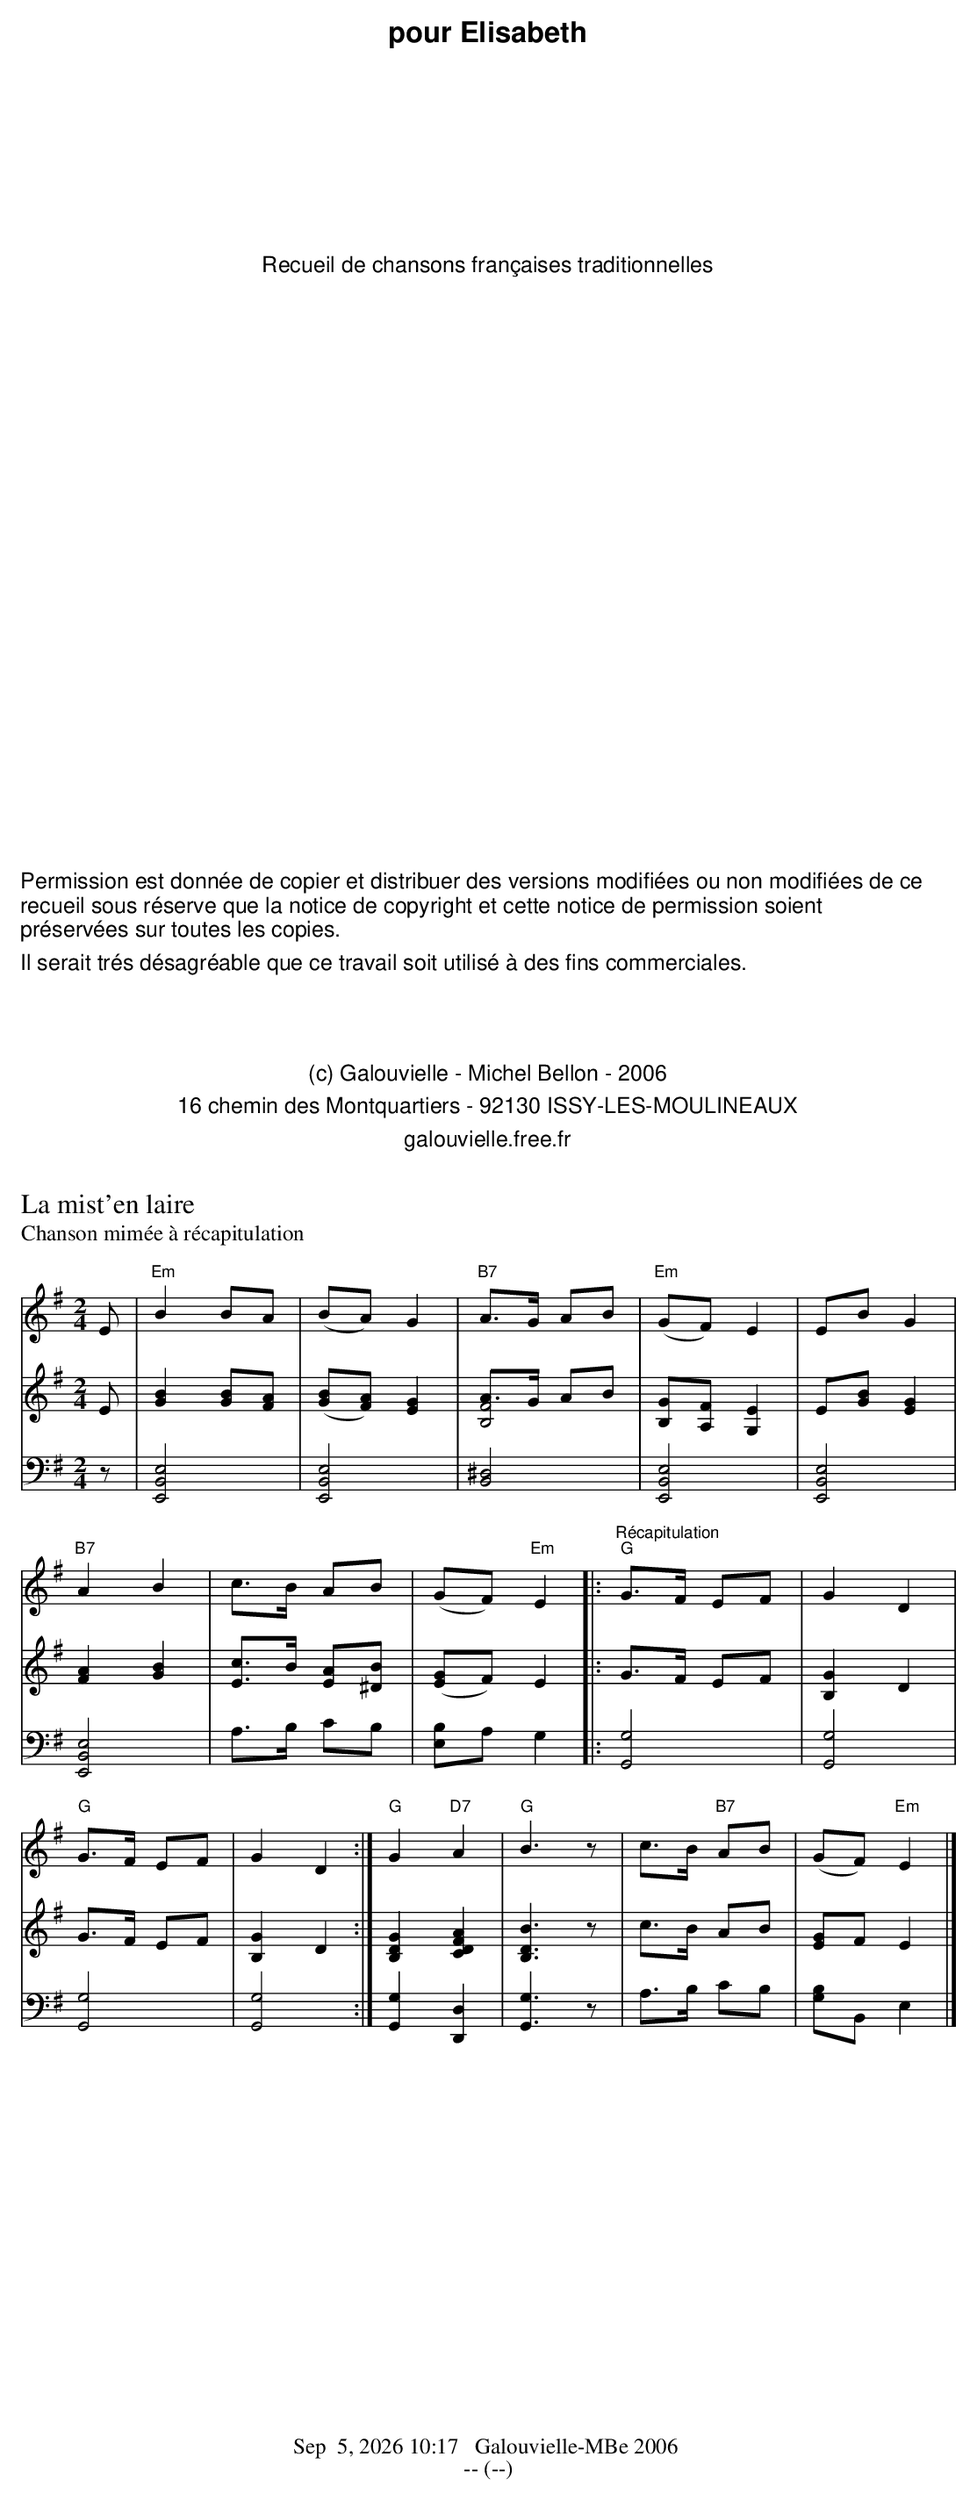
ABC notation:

X:1
T:La mist'en laire
T:Chanson mimée à récapitulation
M:2/4
L:1/8
K:Em
V:1
E | "Em"B2 BA | (BA) G2 | "B7"A>G AB | "Em"(GF) E2 | EB G2 |
"B7" A2B2 | c>B AB | (GF) "Em"E2 |: "Récapitulation" "G"G>F EF | G2D2 |
"G"G>F EF | G2D2 :| "G"G2 "D7"A2 | "G"B3z | c>B "B7"AB | (GF) "Em"E2 |]
V:2
E | [B2G2] [BG][AF] | ([BG][AF]) [G2E2] | [A3/2B,4F4]G/ AB | [GB,][FA,] [E2G,2] | E[BG] [G2E2] |
[A2F2][B2G2] | [c3/2E3/2]B/ [AE][B^D] | ([GE]F) E2 |: G>F EF | [G2B,2]D2 |
G>F EF | [G2B,2]D2 :| [G2D2B,2] [C2D2F2A2] | [B,3D3B3] z | c>B AB | [GE]F E2 |]
V:3
z | [E,4B,,4E,,4] | [E,4B,,4E,,4] | [B,,4^D,4] | [E,4B,,4E,,4] | [E,4B,,4E,,4] |
[E,4B,,4E,,4] | A,>B, CB, | [B,E,]A, G,2 |: [G,4G,,4] | [G,4G,,4] |
[G,4G,,4] | [G,4G,,4] :| [G,2G,,2][D,2D,,2] | [G,3G,,3]z| A,>B, CB, | [B,G,]B,, E,2 |]
